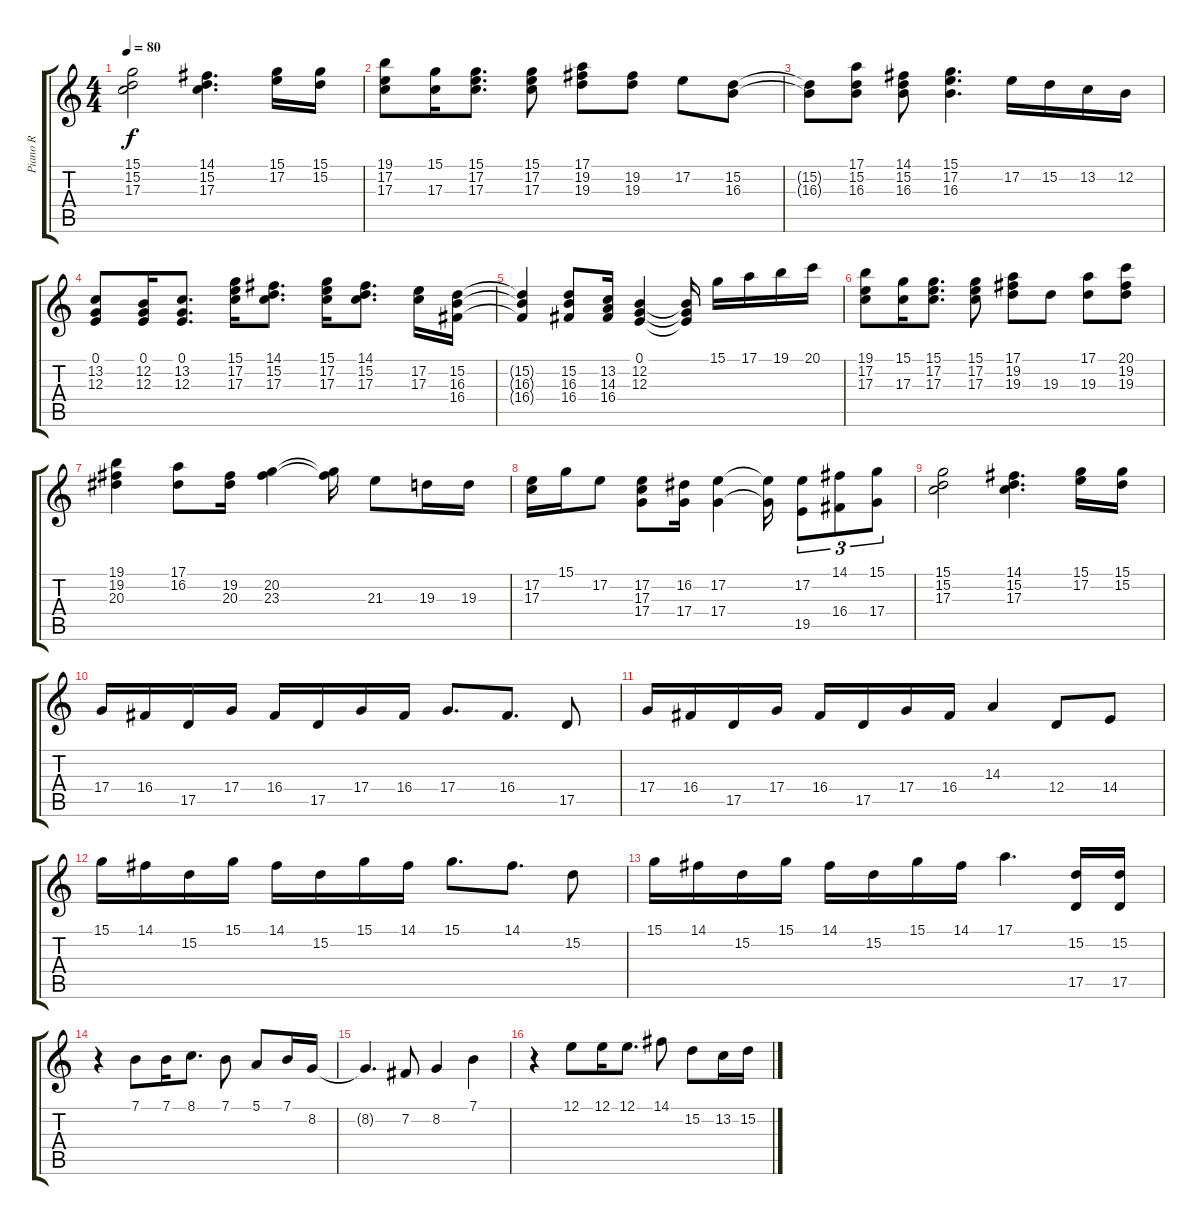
\track ("Piano R" "Piano R") {instrument acousticgrandpiano}
\staff {score tabs}
\tuning (E4 B3 G3 D3 A2 E2) {hide}
\ts (4 4)
\tempo 80
\clef g2
\ks c
(15.1 15.2 17.3).2{dy f} (14.1 15.2 17.3).4{d} (15.1 17.2).16 (15.1 15.2).16 |
(19.1 17.2 17.3).8 (15.1 17.3).16 (15.1 17.2 17.3).8{d} (15.1 17.2 17.3).8 (17.1 19.2 19.3).8 (19.2 19.3).8 17.2.8 (15.2 16.3).8 |
(15.2{t} 16.3{t}).8 (17.1 15.2 16.3).8 (14.1 15.2 16.3).8 (15.1 17.2 16.3).4{d} 17.2.16 15.2.16 13.2.16 12.2.16 |
(0.1 13.2 12.3).8 (0.1 12.2 12.3).16 (0.1 13.2 12.3).8{d} (15.1 17.2 17.3).16 (14.1 15.2 17.3).8{d} (15.1 17.2 17.3).16 (14.1 15.2 17.3).8{d} (17.2 17.3).16 (15.2 16.3 16.4).16 |
(15.2{t} 16.3{t} 16.4{t}).4 (15.2 16.3 16.4).8 (13.2 14.3 16.4).16 (0.1 12.2 12.3).4 (0.1{t} 12.2{t} 12.3{t}).16 15.1.16 17.1.16 19.1.16 20.1.16 |
(19.1 17.2 17.3).8 (15.1 17.3).16 (15.1 17.2 17.3).8{d} (15.1 17.2 17.3).8 (17.1 19.2 19.3).8 19.3.8 (17.1 19.3).8 (20.1 19.2 19.3).8 |
(19.1 19.2 20.3).4 (17.1 16.2).8 (19.2 20.3).16 (20.2 23.3).4 (20.2{t} 23.3{t}).16 21.3.8 19.3.16 19.3.16 |
(17.2 17.3).16 15.1.16 17.2.8 (17.2 17.3 17.4).8 (16.2 17.4).16 (17.2 17.4).4 (17.2{t} 17.4{t}).16 (17.2 19.5).8{tu (3 2)} (14.1 16.4).8{tu (3 2)} (15.1 17.4).8{tu (3 2)} |
(15.1 15.2 17.3).2 (14.1 15.2 17.3).4{d} (15.1 17.2).16 (15.1 15.2).16 |
17.4.16 16.4.16 17.5.16 17.4.16 16.4.16 17.5.16 17.4.16 16.4.16 17.4.8{d} 16.4.8{d} 17.5.8 |
17.4.16 16.4.16 17.5.16 17.4.16 16.4.16 17.5.16 17.4.16 16.4.16 14.3.4 12.4.8 14.4.8 |
15.1.16 14.1.16 15.2.16 15.1.16 14.1.16 15.2.16 15.1.16 14.1.16 15.1.8{d} 14.1.8{d} 15.2.8 |
15.1.16 14.1.16 15.2.16 15.1.16 14.1.16 15.2.16 15.1.16 14.1.16 17.1.4{d} (15.2 17.5).16 (15.2 17.5).16 |
r.4 7.1.8 7.1.16 8.1.8{d} 7.1.8 5.1.8 7.1.16 8.2.16 |
8.2{t}.4{d} 7.2.8 8.2.4 7.1.4 |
r.4 12.1.8 12.1.16 12.1.8{d} 14.1.8 15.2.8 13.2.16 15.2.16
